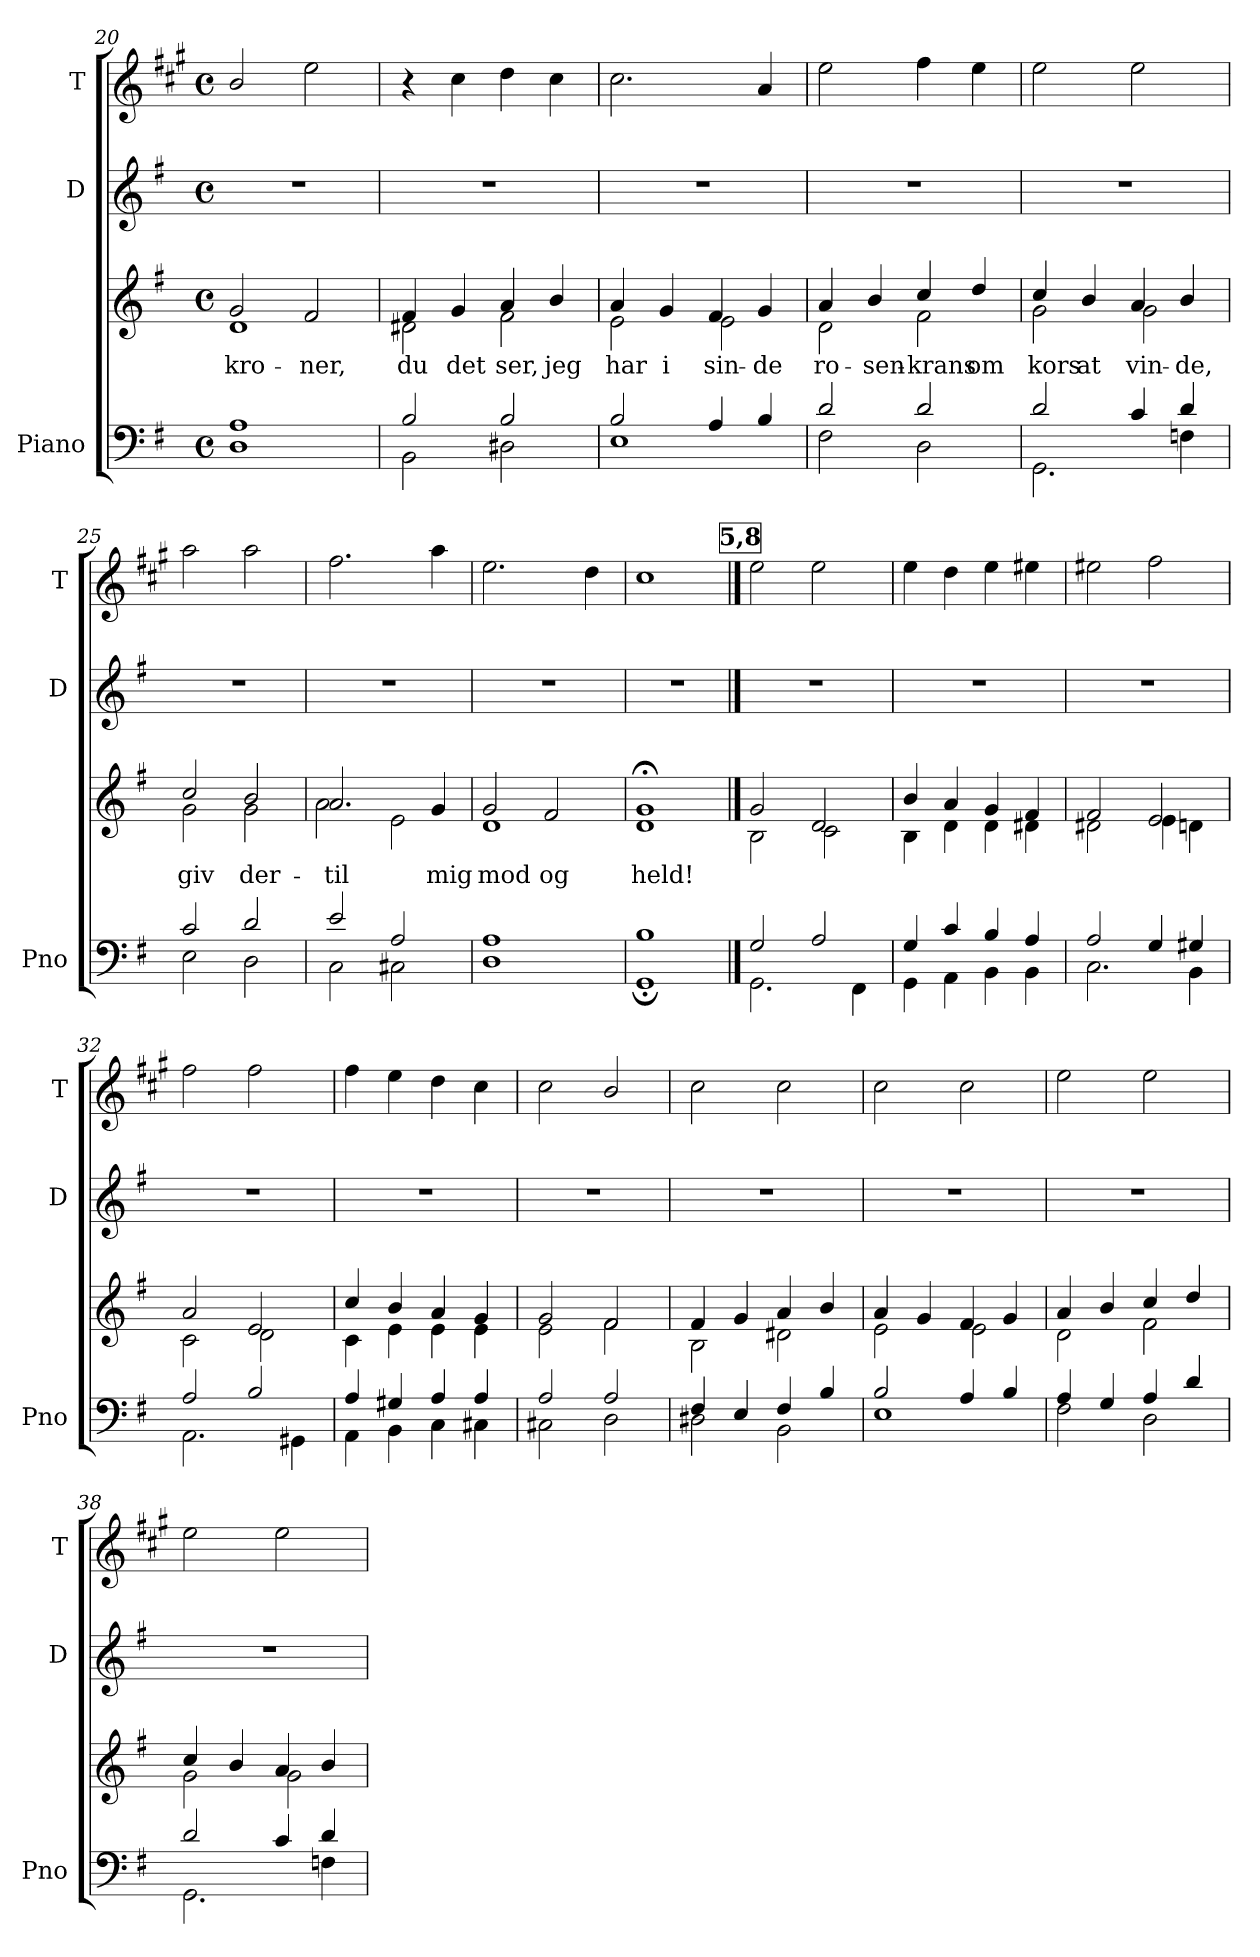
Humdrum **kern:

**kern	**kern	**text	**kern	**kern
*part3	*part3	*part3	*part2	*part1
*staff4	*staff3	*staff3	*staff2	*staff1
*I"Piano	*	*	*I"D	*I"T
*I'Pno	*	*	*I'D	*I'T
*clefF4	*clefG2	*	*clefG2	*clefG2
*	*	*	*	*ITrd1c2
*k[f#]	*k[f#]	*	*k[f#]	*k[f#]
*M4/4	*M4/4	*	*M4/4	*M4/4
*met(c)	*met(c)	*	*met(c)	*met(c)
=20	=20	=20	=20	=20
*^	*	*	*	*
!	!	!	!LO:LY:b	!	!
*	*	*^	*	*	*
1A	1D	2g/	1d	kro-	1r	2a/
!	!	!	!	!LO:LY:b	!	!
.	.	2f#/	.	-ner,	.	2dd\
=21	=21	=21	=21	=21	=21	=21
!	!	!	!	!LO:LY:b	!	!
2B/	2BB\	4f#/	2d#X\	du	1r	4r
!	!	!	!	!LO:LY:b	!	!
.	.	4g/	.	det	.	4b\
!	!	!	!	!LO:LY:b	!	!
2B/	2D#X\	4a/	2f#\	ser,	.	4cc\
!	!	!	!	!LO:LY:b	!	!
.	.	4b/	.	jeg	.	4b\
!!LO:LB:g=z
=22	=22	=22	=22	=22	=22	=22
!	!	!	!	!LO:LY:b	!	!
2B/	1E	4a/	2e\	har	1r	2.b\
!	!	!	!	!LO:LY:b	!	!
.	.	4g/	.	i	.	.
!	!	!	!	!LO:LY:b	!	!
4A/	.	4f#/	2e\	sin-	.	.
!	!	!	!	!LO:LY:b	!	!
4B/	.	4g/	.	-de	.	4g/
=23	=23	=23	=23	=23	=23	=23
!	!	!	!	!LO:LY:b	!	!
2d/	2F#\	4a/	2d\	ro-	1r	2dd\
!	!	!	!	!LO:LY:b	!	!
.	.	4b/	.	-sen-	.	.
!	!	!	!	!LO:LY:b	!	!
2d/	2D\	4cc/	2f#\	-krans	.	4ee\
!	!	!	!	!LO:LY:b	!	!
.	.	4dd/	.	om	.	4dd\
=24	=24	=24	=24	=24	=24	=24
!	!	!	!	!LO:LY:b	!	!
2d/	2.GG\	4cc/	2g\	kors	1r	2dd\
!	!	!	!	!LO:LY:b	!	!
.	.	4b/	.	at	.	.
!	!	!	!	!LO:LY:b	!	!
4c/	.	4a/	2g\	vin-	.	2dd\
!	!	!	!	!LO:LY:b	!	!
4d/	4Fn\	4b/	.	-de,	.	.
=25	=25	=25	=25	=25	=25	=25
!	!	!	!	!LO:LY:b	!	!
2c/	2E\	2cc/	2g\	giv	1r	2gg\
!	!	!	!	!LO:LY:b	!	!
2d/	2D\	2b/	2g\	der-	.	2gg\
=26	=26	=26	=26	=26	=26	=26
!	!	!	!	!LO:LY:b	!	!
2e/	2C\	2.a/	2a\	-til	1r	2.ee\
2A/	2C#X\	.	2e\	.	.	.
!	!	!	!	!LO:LY:b	!	!
.	.	4g/	.	mig	.	4gg\
=27	=27	=27	=27	=27	=27	=27
!	!	!	!	!LO:LY:b	!	!
1A	1D	2g/	1d	mod	1r	2.dd\
!	!	!	!	!LO:LY:b	!	!
.	.	2f#/	.	og	.	.
.	.	.	.	.	.	4cc\
=28	=28	=28	=28	=28	=28	=28
!	!	!	!	!LO:LY:b	!	!
1B	1GG;	1g;<	1d	held!	1r	1b
!!LO:PB:g=z
!!LO:REH:place=s1:a:B:fs=14:t=5,8
==29	==29	==29	==29	==29	==29	==29
2G/	2.GG\	2g/	2B\	.	1r	2dd\
2A/	.	2d/	2c\	.	.	2dd\
.	4FF#\	.	.	.	.	.
=30	=30	=30	=30	=30	=30	=30
4G/	4GG\	4b/	4B\	.	1r	4dd\
4c/	4AA\	4a/	4d\	.	.	4cc\
4B/	4BB\	4g/	4d\	.	.	4dd\
4A/	4BB\	4f#/	4d#X\	.	.	4dd#X\
=31	=31	=31	=31	=31	=31	=31
2A/	2.C\	2f#/	2d#X\	.	1r	2dd#X\
4G/	.	2e/	4e\	.	.	2ee\
4G#X/	4BB\	.	4dn\	.	.	.
=32	=32	=32	=32	=32	=32	=32
2A/	2.AA\	2a/	2c\	.	1r	2ee\
2B/	.	2e/	2d\	.	.	2ee\
.	4GG#X\	.	.	.	.	.
=33	=33	=33	=33	=33	=33	=33
4A/	4AA\	4cc/	4c\	.	1r	4ee\
4G#X/	4BB\	4b/	4e\	.	.	4dd\
4A/	4C\	4a/	4e\	.	.	4cc\
4A/	4C#X\	4g/	4e\	.	.	4b\
=34	=34	=34	=34	=34	=34	=34
2A/	2C#X\	2g/	2e\	.	1r	2b\
2A/	2D\	2f#/	2f#\	.	.	2a/
=35	=35	=35	=35	=35	=35	=35
4F#/	2D#X\	4f#/	2B\	.	1r	2b\
4E/	.	4g/	.	.	.	.
4F#/	2BB\	4a/	2d#X\	.	.	2b\
4B/	.	4b/	.	.	.	.
!!LO:LB:g=z
=36	=36	=36	=36	=36	=36	=36
2B/	1E	4a/	2e\	.	1r	2b\
.	.	4g/	.	.	.	.
4A/	.	4f#/	2e\	.	.	2b\
4B/	.	4g/	.	.	.	.
=37	=37	=37	=37	=37	=37	=37
4A/	2F#\	4a/	2d\	.	1r	2dd\
4G/	.	4b/	.	.	.	.
4A/	2D\	4cc/	2f#\	.	.	2dd\
4d/	.	4dd/	.	.	.	.
=38	=38	=38	=38	=38	=38	=38
2d/	2.GG\	4cc/	2g\	.	1r	2dd\
.	.	4b/	.	.	.	.
4c/	.	4a/	2g\	.	.	2dd\
4d/	4Fn\	4b/	.	.	.	.
*v	*v	*	*	*	*	*
*	*v	*v	*	*	*
=	=	=	=	=
*-	*-	*-	*-	*-
